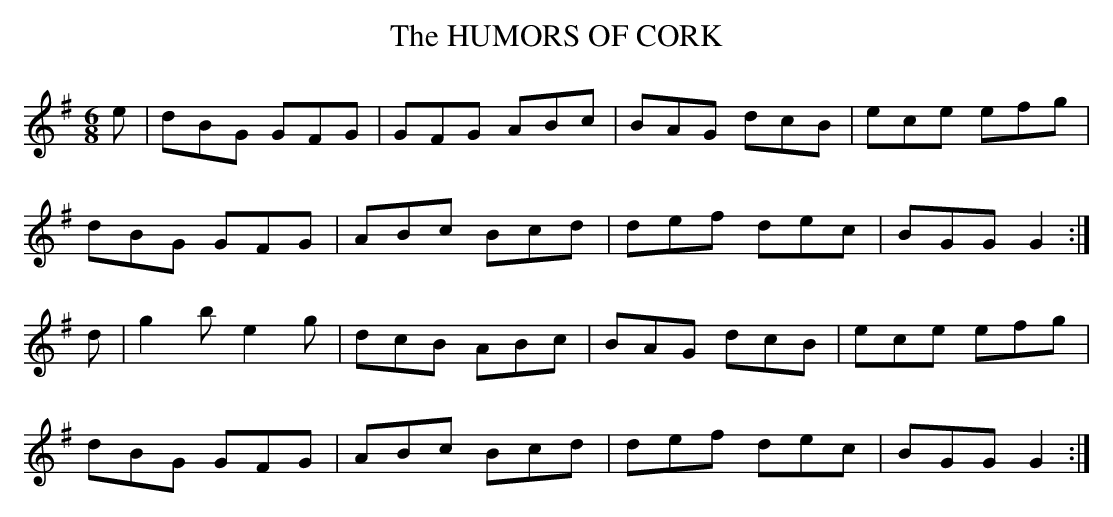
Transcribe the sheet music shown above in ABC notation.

X:1
T:HUMORS OF CORK, The
M:6/8
L:1/8
K:G
e|dBG GFG|GFG ABc|BAG dcB|ece efg|
dBG GFG|ABc Bcd|def dec|BGG G2:|
d|g2b e2g|dcB ABc|BAG dcB|ece efg|
dBG GFG|ABc Bcd|def dec|BGG G2:|
